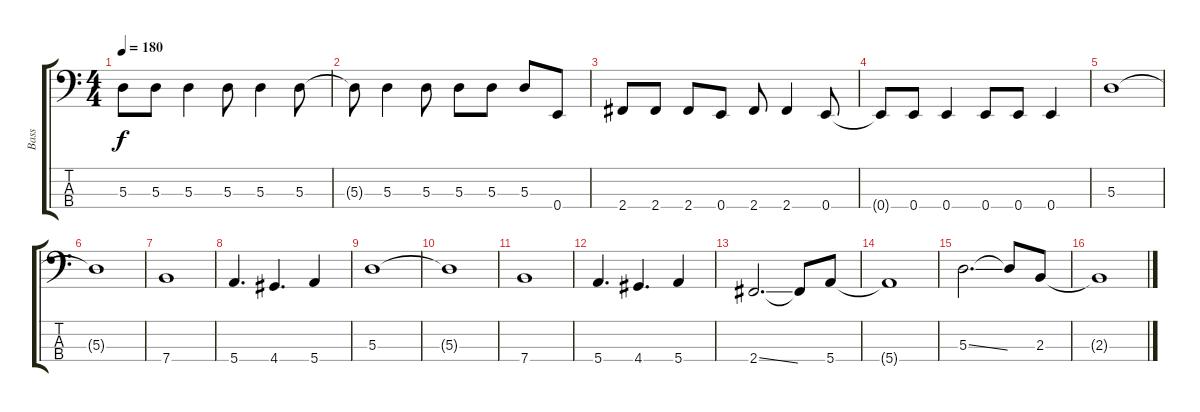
\track ("Bass" "Bass") {instrument electricbassfinger}
\staff {score tabs}
\tuning (G2 D2 A1 E1) {hide}
\ts (4 4)
\tempo 180
\clef f4
\ks c
5.3.8{dy f} 5.3.8 5.3.4 5.3.8 5.3.4 5.3.8 |
5.3{t}.8 5.3.4 5.3.8 5.3.8 5.3.8 5.3.8 0.4.8 |
2.4.8 2.4.8 2.4.8 0.4.8 2.4.8 2.4.4 0.4.8 |
0.4{t}.8 0.4.8 0.4.4 0.4.8 0.4.8 0.4.4 |
5.3.1 |
5.3{t}.1 |
7.4.1 |
5.4.4{d} 4.4.4{d} 5.4.4 |
5.3.1 |
5.3{t}.1 |
7.4.1 |
5.4.4{d} 4.4.4{d} 5.4.4 |
2.4{ss}.2{d} 2.4{t}.8 5.4.8 |
5.4{t}.1 |
5.3{ss}.2{d} 5.3{t}.8 2.3.8 |
2.3{t}.1
